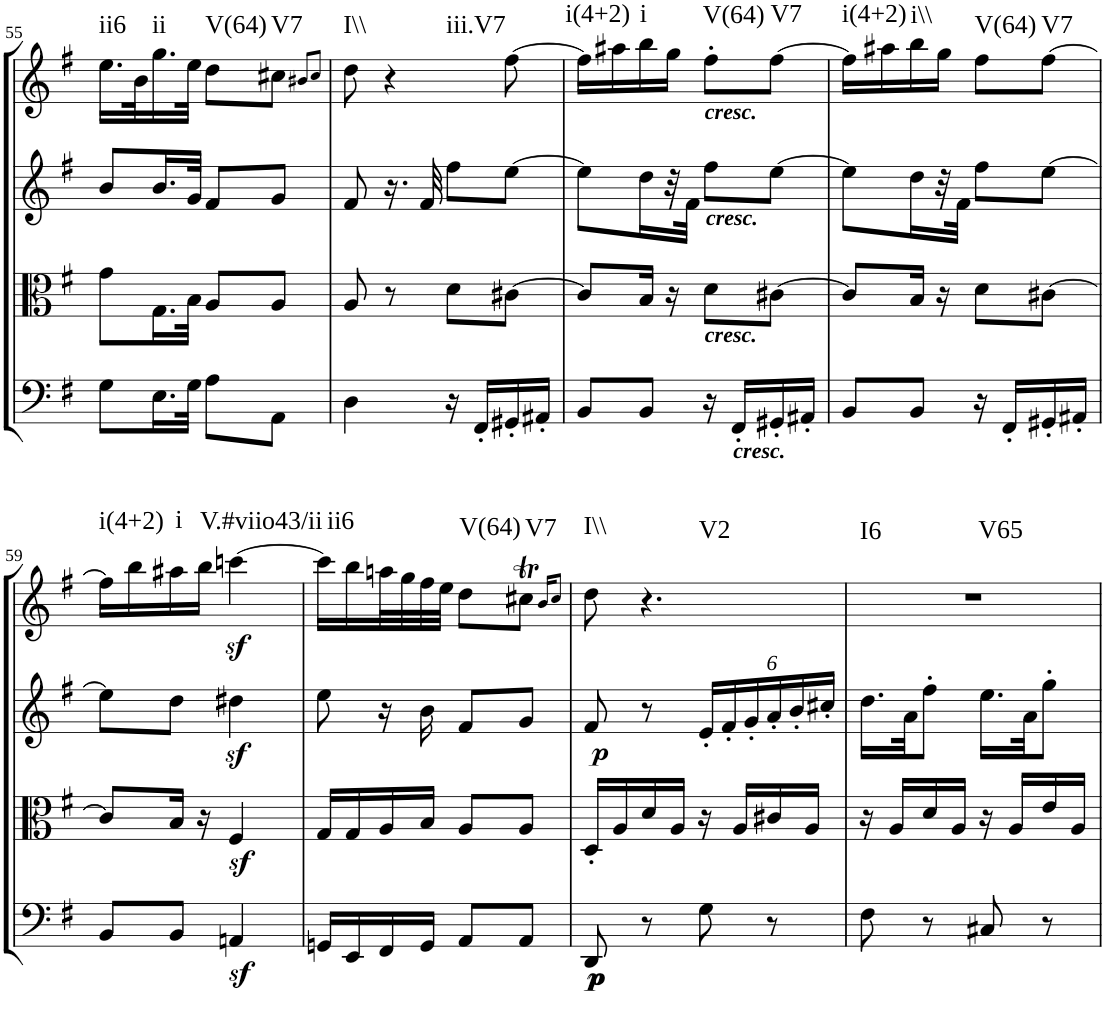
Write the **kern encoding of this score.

**kern	**dynam	**kern	**kern	**dynam	**kern	**dynam	**harte
*part4	*part4	*part3	*part2	*part2	*part1	*part1	*part1
*staff4	*staff4	*staff3	*staff2	*staff2	*staff1	*staff1	*
*I"Cello	*	*I"Viola	*I"2nd Violin	*	*I"1st Violin	*	*
*	*	*I'Vla	*I'Vln	*	*I'Vln	*	*
!!LO:PB:g=z
*clefF4	*	*clefC3	*clefG2	*	*clefG2	*	*
*k[f#]	*	*k[f#]	*k[f#]	*	*k[f#]	*	*
*G:	*	*G:	*G:	*	*G:	*	*
*M2/4	*	*M2/4	*M2/4	*	*M2/4	*	*
=55	=55	=55	=55	=55	=55	=55	=55
!	!	!	!	!	!	!	!LO:H:kt=ii6
8G\L	.	8g\L	8b/L	.	16.ee\LL	.	N
.	.	.	.	.	32b\K	.	.
!	!	!	!	!	!	!	!LO:H:kt=ii
16.E\L	.	16.G\L	16.b/L	.	16.gg\	.	N
32G\JJk	.	32B\JJk	32g/JJk	.	32ee\JJk	.	.
!	!	!	!	!	!	!	!LO:H:kt=V(64)
8A\L	.	8A/L	8f#/L	.	8dd\L	.	N
!	!	!	!	!	!	!	!LO:H:kt=V7
8AA\J	.	8A/J	8g/J	.	8cc#X\J	.	N
.	.	.	.	.	8qb#X/L	.	.
.	.	.	.	.	8qcc#/J	.	.
=56	=56	=56	=56	=56	=56	=56	=56
!	!	!	!	!	!	!	!LO:H:kt=I\\
4D\	.	8A/	8f#/	.	8dd\	.	N
!	!	!	!	!	!	!	!LO:H:kt=iii.V7
.	.	8r	16.r	.	4r	.	N
.	.	.	32f#/	.	.	.	.
16r	.	8d\L	8ff#\L	.	.	.	.
16FF#'/LL	.	.	.	.	.	.	.
16GG#X'/	.	[8c#X\J	[8ee\J	.	[8ff#\	.	.
16AA#X'/JJ	.	.	.	.	.	.	.
=57	=57	=57	=57	=57	=57	=57	=57
!	!	!	!	!	!	!	!LO:H:kt=i(4+2)
8BB/L	.	8c#/L]	8ee\L]	.	16ff#\LL]	.	N
.	.	.	.	.	16aa#X\	.	.
!	!	!	!	!	!	!	!LO:H:kt=i
8BB/J	.	16B/Jk	16dd\L	.	16bb\	.	N
.	.	16r	32r	.	16gg\JJ	.	.
.	.	.	32f#\JJJ	.	.	.	.
!	!	!	!	!	!LO:TX:b:Bi:t=cresc.	!	!
!	!	!	!LO:TX:b:Bi:t=cresc.	!	!	!	!
!	!	!LO:TX:b:Bi:t=cresc.	!	!	!	!	!LO:H:kt=V(64)
16r	.	8d\L	8ff#\L	.	8ff#'\L	.	N
!LO:TX:b:Bi:t=cresc.	!	!	!	!	!	!	!
16FF#'/LL	.	.	.	.	.	.	.
!	!	!	!	!	!	!	!LO:H:kt=V7
16GG#X'/	.	[8c#X\J	[8ee\J	.	[8ff#\J	.	N
16AA#X'/JJ	.	.	.	.	.	.	.
=58	=58	=58	=58	=58	=58	=58	=58
!	!	!	!	!	!	!	!LO:H:kt=i(4+2)
8BB/L	.	8c#/L]	8ee\L]	.	16ff#\LL]	.	N
.	.	.	.	.	16aa#X\	.	.
!	!	!	!	!	!	!	!LO:H:kt=i\\
8BB/J	.	16B/Jk	16dd\L	.	16bb\	.	N
.	.	16r	32r	.	16gg\JJ	.	.
.	.	.	32f#\JJJ	.	.	.	.
!	!	!	!	!	!	!	!LO:H:kt=V(64)
16r	.	8d\L	8ff#\L	.	8ff#\L	.	N
16FF#'/LL	.	.	.	.	.	.	.
!	!	!	!	!	!	!	!LO:H:kt=V7
16GG#X'/	.	[8c#X\J	[8ee\J	.	[8ff#\J	.	N
16AA#X'/JJ	.	.	.	.	.	.	.
!!LO:LB:g=z
=59	=59	=59	=59	=59	=59	=59	=59
!	!	!	!	!	!	!	!LO:H:kt=i(4+2)
8BB/L	.	8c#/L]	8ee\L]	.	16ff#\LL]	.	N
.	.	.	.	.	16bb\	.	.
!	!	!	!	!	!	!	!LO:H:kt=i
8BB/J	.	16B/Jk	8dd\J	.	16aa#X\	.	N
.	.	16r	.	.	16bb\JJ	.	.
!	!	!	!	!	!	!LO:DY:b	!LO:H:kt=V.#viio43/ii
4AAnz</	.	4F#z</	4dd#Xz<\	.	[4cccn\	sf	N
=60	=60	=60	=60	=60	=60	=60	=60
!	!	!	!	!	!	!	!LO:H:kt=ii6
16GGn/LL	.	16G/LL	8ee\	.	16ccc\LL]	.	N
16EE/	.	16G/	.	.	16bb\	.	.
16FF#/	.	16A/	16r	.	32aan\L	.	.
.	.	.	.	.	32gg\	.	.
16GG/JJ	.	16B/JJ	16b\	.	32ff#\	.	.
.	.	.	.	.	32ee\JJJ	.	.
!	!	!	!	!	!	!	!LO:H:kt=V(64)
8AA/L	.	8A/L	8f#/L	.	8dd\L	.	N
!	!	!	!	!	!	!	!LO:H:kt=V7
8AA/J	.	8A/J	8g/J	.	8cc#Xt\J	.	N
.	.	.	.	.	16qb/KL	.	.
.	.	.	.	.	8qcc#/J	.	.
=61	=61	=61	=61	=61	=61	=61	=61
!	!LO:DY:b	!	!	!	!	!	!
!	!LO:DY:n=1:b	!	!	!LO:DY:b	!	!	!LO:H:kt=I\\
8DD/	p p	16D'/LL	8f#/	p	8dd\	.	N
.	.	16A/	.	.	.	.	.
!	!	!	!	!	!	!	!LO:H:kt=V2
8r	.	16d/	8r	.	4.r	.	N
.	.	16A/JJ	.	.	.	.	.
*	*	*	*Xbrackettup	*	*	*	*
8G\	.	16r	24e'/LL	.	.	.	.
.	.	.	24f#'/	.	.	.	.
.	.	16A/LL	.	.	.	.	.
.	.	.	24g'/	.	.	.	.
8r	.	16c#X/	24a'/	.	.	.	.
.	.	.	24b'/	.	.	.	.
.	.	16A/JJ	.	.	.	.	.
.	.	.	24cc#X'/JJ	.	.	.	.
=62	=62	=62	=62	=62	=62	=62	=62
!	!	!	!	!	!	!	!LO:H:n=1:kt=I6
!	!	!	!	!	!	!	!LO:H:n=2:kt=V65
8F#\	.	16r	16.dd\LL	.	2r	.	N N
.	.	16A/LL	.	.	.	.	.
.	.	.	32a\JK	.	.	.	.
8r	.	16d/	8ff#'\J	.	.	.	.
.	.	16A/JJ	.	.	.	.	.
8C#X/	.	16r	16.ee\LL	.	.	.	.
.	.	16A/LL	.	.	.	.	.
.	.	.	32a\JK	.	.	.	.
8r	.	16e/	8gg'\J	.	.	.	.
.	.	16A/JJ	.	.	.	.	.
=	=	=	=	=	=	=	=
*-	*-	*-	*-	*-	*-	*-	*-
